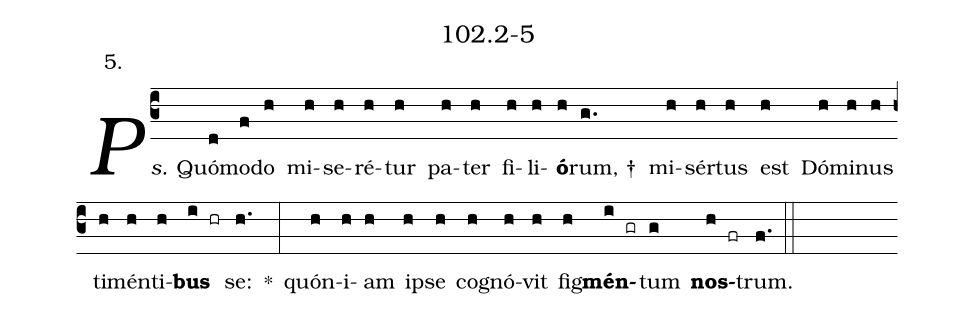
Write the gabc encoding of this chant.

name: 102.2-5;
annotation: 5.;
%%
(c3)<i>Ps.</i> Quó(d)mo(f)do(h) mi(h)se(h)ré(h)tur(h) pa(h)ter(h) fi(h)li(h)<b>ó</b>(h)rum, †(g.) mi(h)sér(h)tus(h) est(h) Dó(h)mi(h)nus(h) ti(h)mén(h)ti(h)<b>bus</b>(i hr) se:(h.) *(:) quón(h)i(h)am(h) ip(h)se(h) co(h)gnó(h)vit(h) fig(h)<b>mén</b>(i gr)tum(g) <b>nos</b>(h fr)trum.(f.) (::)


%E(h) u(h) o(i) u(g) a(h) e.(f.) (::)
